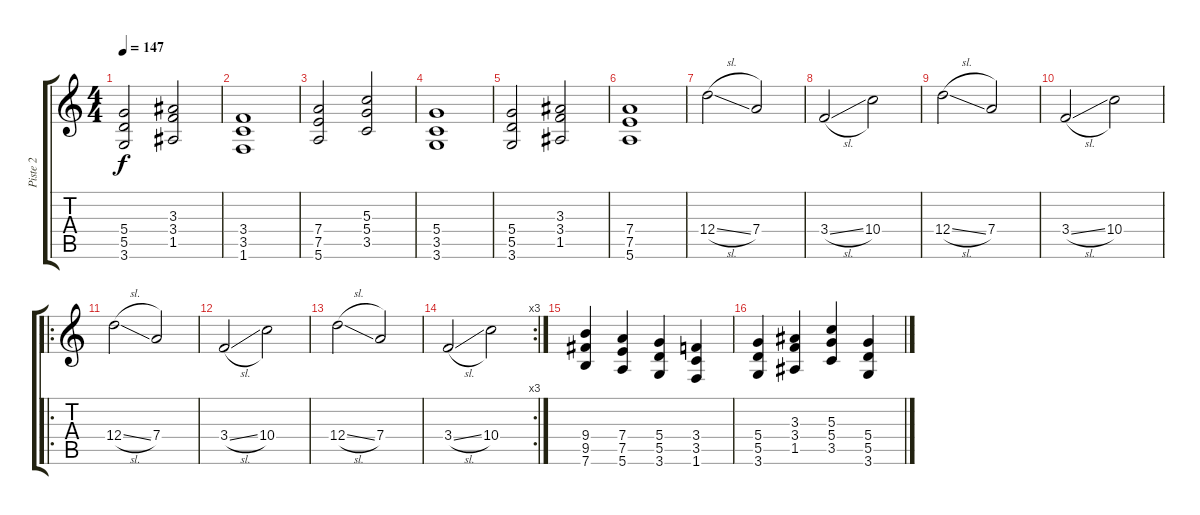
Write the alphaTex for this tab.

\track ("Piste 2" "Piste 2") {instrument distortionguitar}
\staff {score tabs}
\tuning (E4 B3 G3 D3 A2 E2) {hide}
\ts (4 4)
\tempo 147
\clef g2
\ks c
(5.4 5.5 3.6).2{dy f} (3.3 3.4 1.5).2 |
(3.4 3.5 1.6).1{volume 10} |
(7.4 7.5 5.6).2 (5.3 5.4 3.5).2 |
(5.4 3.5 3.6).1 |
(5.4 5.5 3.6).2 (3.3 3.4 1.5).2 |
(7.4 7.5 5.6).1 |
12.4{sl}.2 7.4.2 |
3.4{sl}.2 10.4.2 |
12.4{sl}.2 7.4.2 |
3.4{sl}.2 10.4.2 |
\ro
12.4{sl}.2 7.4.2 |
3.4{sl}.2 10.4.2 |
12.4{sl}.2 7.4.2 |
\rc 3
3.4{sl}.2 10.4.2 |
(9.4 9.5 7.6).4{volume 13} (7.4 7.5 5.6).4 (5.4 5.5 3.6).4 (3.4 3.5 1.6).4 |
(5.4 5.5 3.6).4 (3.3 3.4 1.5).4 (5.3 5.4 3.5).4 (5.4 5.5 3.6).4
